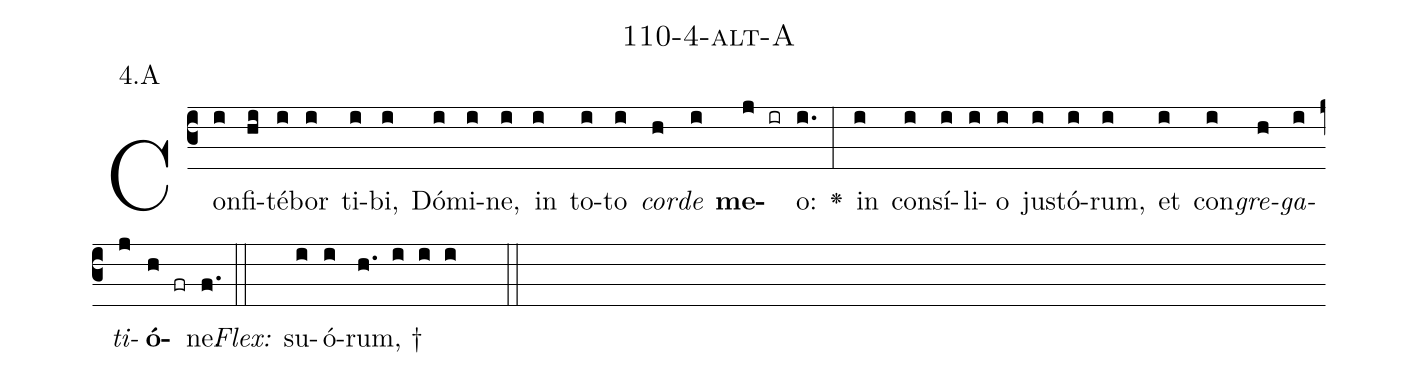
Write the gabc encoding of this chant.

name: 110-4-alt-A;
annotation: 4.A;
%%
(c3)Con(i)fi(hi)té(i)bor(i) ti(i)bi,(i) Dó(i)mi(i)ne,(i) in(i) to(i)to(i) <i>cor</i>(h)<i>de</i>(i) <b>me</b>(j ir)o:(i.) <v>\greheightstar</v>(:) in(i) con(i)sí(i)li(i)o(i) jus(i)tó(i)rum,(i) et(i) con(i)<i>gre</i>(h)<i>ga</i>(i)<i>ti</i>(j)<b>ó</b>(h fr)ne.(f.) (::)
<i>Flex:</i>()  su(i)ó(i)rum, †(h. i i i  ::)

%E(i) u(h) o(i) u(j) a(h) e.(f.) (::)
